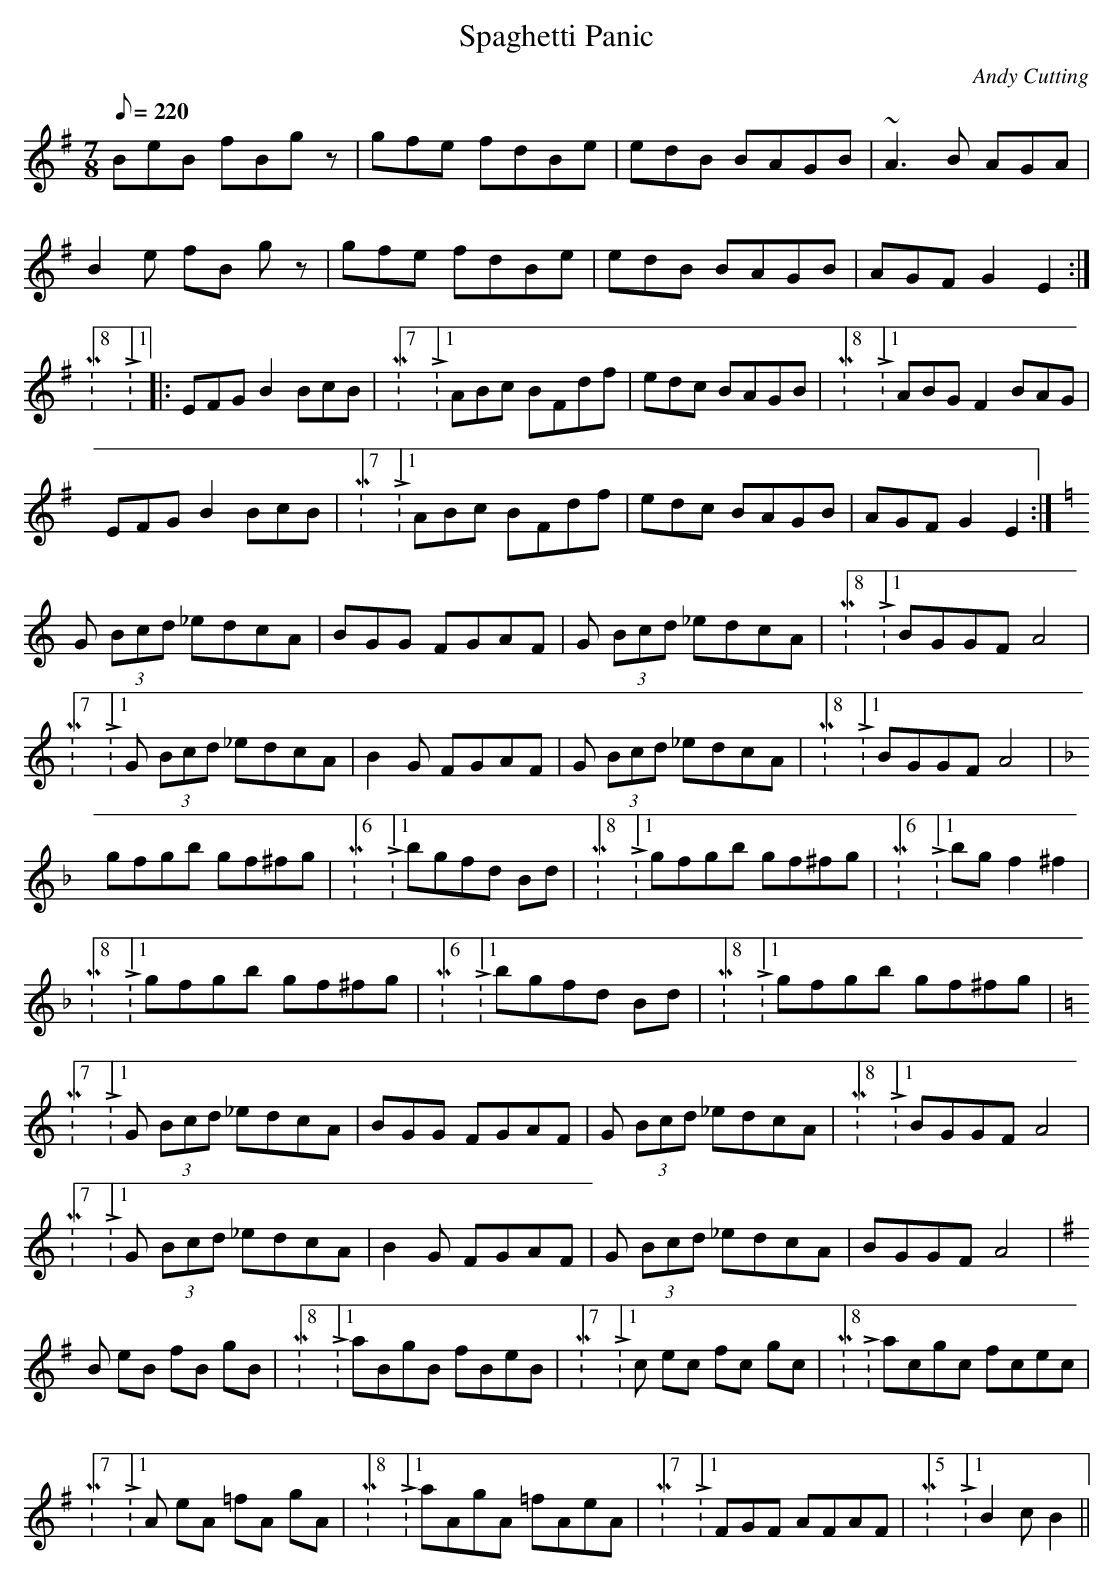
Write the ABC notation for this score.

X:1
T:Spaghetti Panic
M:7/8
L:1/8
Q:220
C:Andy Cutting
K:G
BeB fBgz | gfe fdBe | edB BAGB | ~A3B AGA |
!B2e fB gz | gfe fdBe | edB BAGB | AGF G2E2 :|
!M:8/8 L:1/8|: EFG B2 BcB | M:7/8 L:1/8ABc BFdf | edc BAGB | M:8/8 L:1/8
ABG F2 BAG |
!EFG B2 BcB | M:7/8 L:1/8 ABc BFdf | edc BAGB | AGF G2E2 :|
K:C
!G (3Bcd _edcA | BGG FGAF | G (3Bcd _edcA | M:8/8 L:1/8 BGGF A4 |
!M:7/8 L:1/8 G (3Bcd _edcA | B2G FGAF | G (3Bcd _edcA | M:8/8 L:1/8BGGF
A4 |
K:F
!gfgb gf^fg | M:6/8 L:1/8 bgfd Bd | M:8/8 L:1/8 gfgb gf^fg | M:6/8 L:1/8
bg f2^f2 |
!M:8/8 L:1/8 gfgb gf^fg | M:6/8 L:1/8bgfd Bd | M:8/8 L:1/8 gfgb gf^fg |
M:6/8 L:1/8 bg f2-f2 |
K:C
!M:7/8 L:1/8 G (3Bcd _edcA | BGG FGAF | G (3Bcd _edcA | M:8/8 L:1/8BGGF
A4 |
!M:7/8 L:1/8 G (3Bcd _edcA | B2G FGAF | G (3Bcd _edcA | BGGF A4 |
K:G
!B eB fB gB | M:8/8 L:1/8 aBgB fBeB |  M:7/8 L:1/8 c ec fc gc | M:8/8 L:
1/8 acgc fcec |
!M:7/8 L:1/8 A eA =fA gA | M:8/8 L:1/8 aAgA =fAeA | M:7/8 L:1/8 FGF AFAF
| M:5/8 L:1/8 B2c B2 ||
